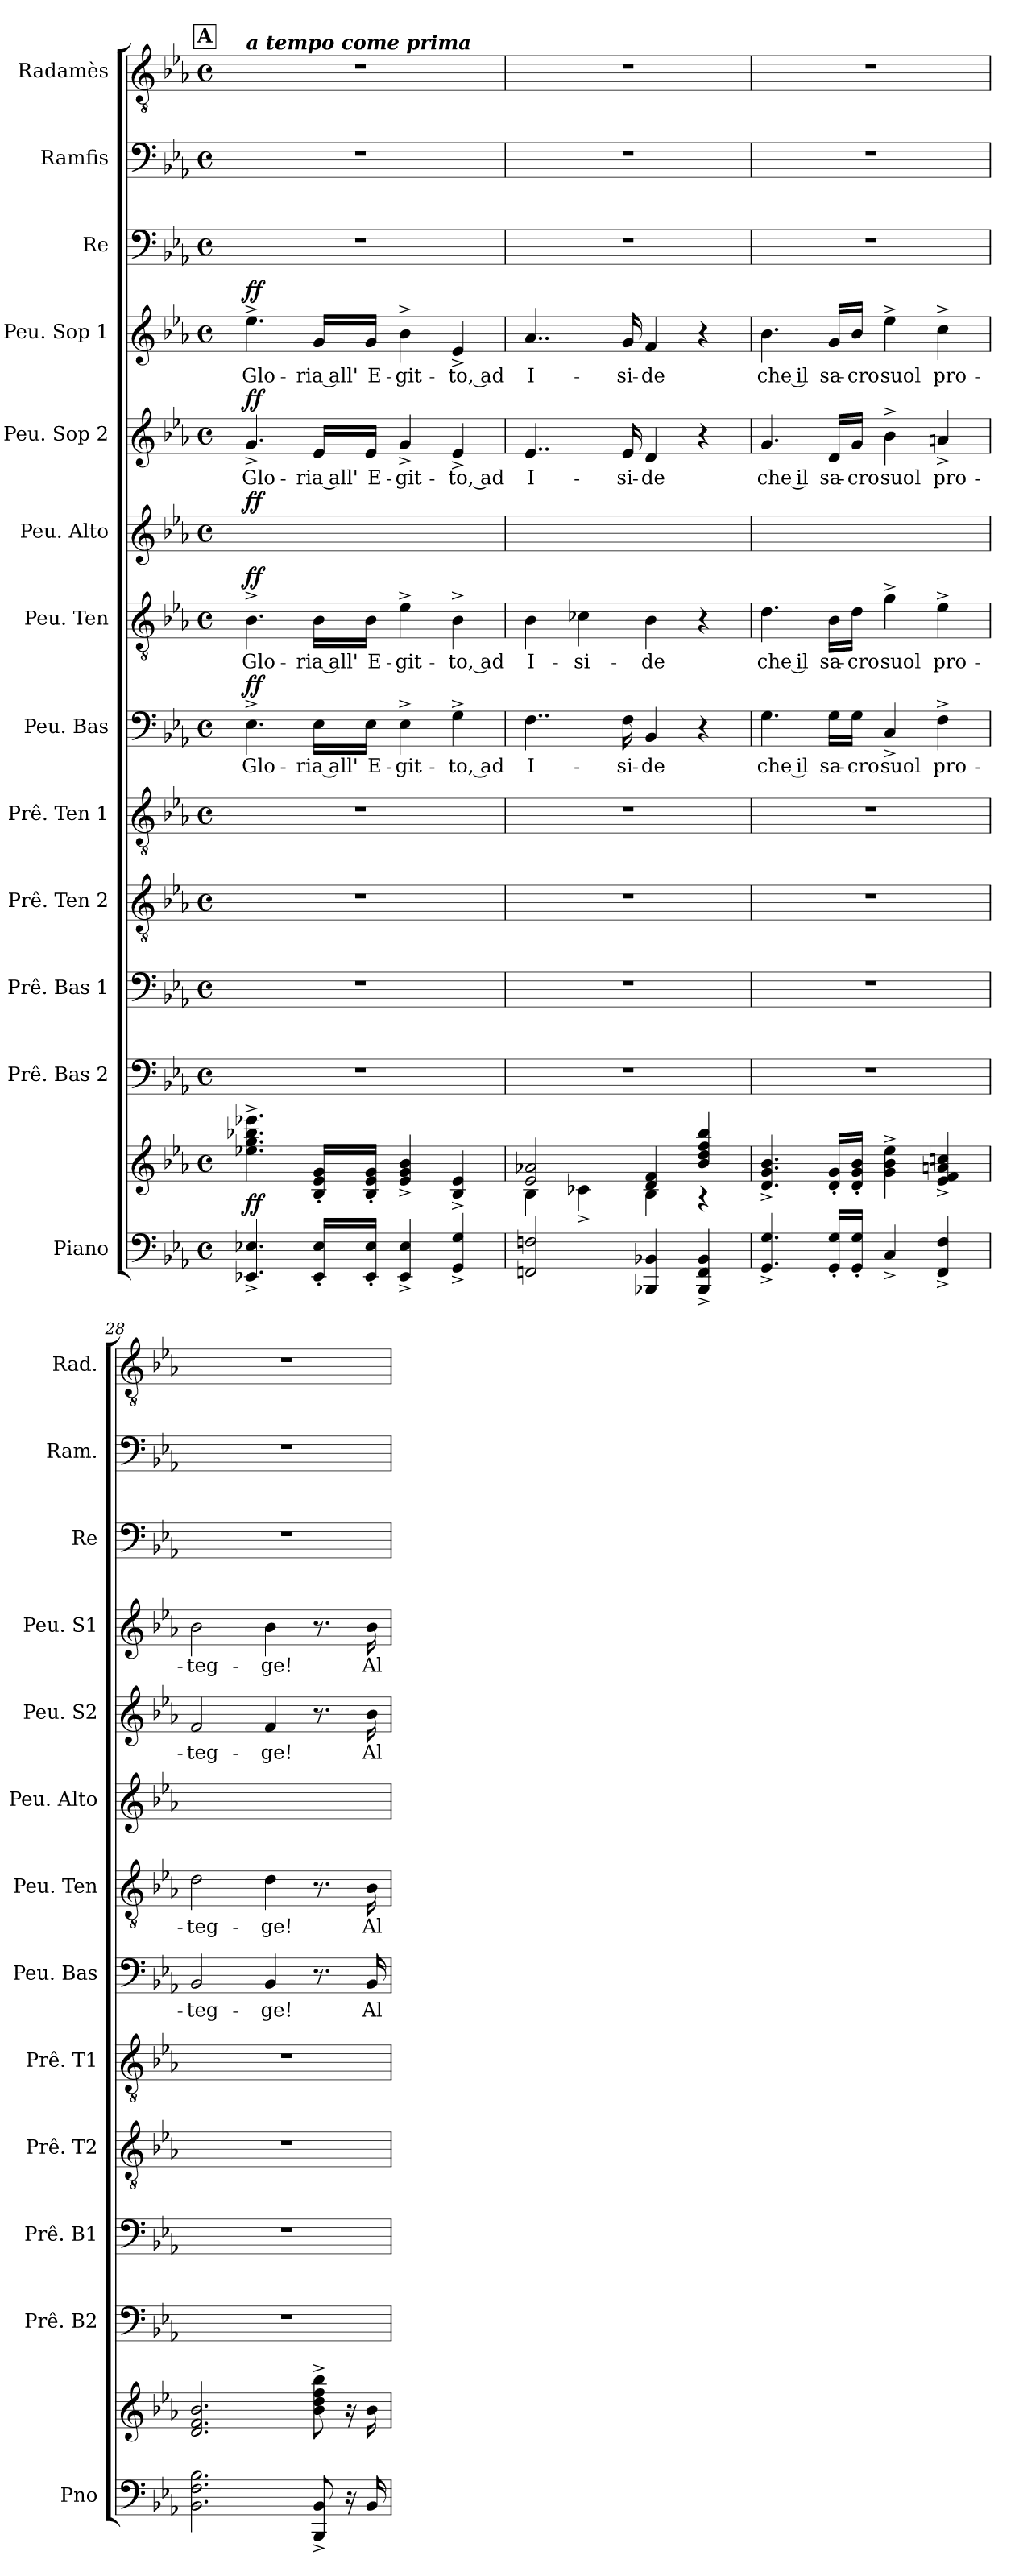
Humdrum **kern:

**kern	**kern	**dynam	**kern	**kern	**kern	**kern	**kern	**text	**dynam	**kern	**text	**dynam	**kern	**dynam	**kern	**text	**dynam	**kern	**text	**dynam	**kern	**kern	**kern
*part13	*part13	*part13	*part12	*part11	*part10	*part9	*part8	*part8	*part8	*part7	*part7	*part7	*part6	*part6	*part5	*part5	*part5	*part4	*part4	*part4	*part3	*part2	*part1
*staff14	*staff13	*staff13/14	*staff12	*staff11	*staff10	*staff9	*staff8	*staff8	*staff8	*staff7	*staff7	*staff7	*staff6	*staff6	*staff5	*staff5	*staff5	*staff4	*staff4	*staff4	*staff3	*staff2	*staff1
*I"Piano	*	*	*I"Prê. Bas 2	*I"Prê. Bas 1	*I"Prê. Ten 2	*I"Prê. Ten 1	*I"Peu. Bas	*	*	*I"Peu. Ten	*	*	*I"Peu. Alto	*	*I"Peu. Sop 2	*	*	*I"Peu. Sop 1	*	*	*I"Re	*I"Ramfis	*I"Radamès
*I'Pno	*	*	*I'Prê. B2	*I'Prê. B1	*I'Prê. T2	*I'Prê. T1	*I'Peu. Bas	*	*	*I'Peu. Ten	*	*	*I'Peu. Alto	*	*I'Peu. S2	*	*	*I'Peu. S1	*	*	*I'Re	*I'Ram.	*I'Rad.
!!LO:LB:g=z
*clefF4	*clefG2	*	*clefF4	*clefF4	*clefGv2	*clefGv2	*clefF4	*	*	*clefGv2	*	*	*clefG2	*	*clefG2	*	*	*clefG2	*	*	*clefF4	*clefF4	*clefGv2
*k[b-e-a-]	*k[b-e-a-]	*	*k[b-e-a-]	*k[b-e-a-]	*k[b-e-a-]	*k[b-e-a-]	*k[b-e-a-]	*	*	*k[b-e-a-]	*	*	*k[b-e-a-]	*	*k[b-e-a-]	*	*	*k[b-e-a-]	*	*	*k[b-e-a-]	*k[b-e-a-]	*k[b-e-a-]
*M4/4	*M4/4	*	*M4/4	*M4/4	*M4/4	*M4/4	*M4/4	*	*	*M4/4	*	*	*M4/4	*	*M4/4	*	*	*M4/4	*	*	*M4/4	*M4/4	*M4/4
*met(c)	*met(c)	*	*met(c)	*met(c)	*met(c)	*met(c)	*met(c)	*	*	*met(c)	*	*	*met(c)	*	*met(c)	*	*	*met(c)	*	*	*met(c)	*met(c)	*met(c)
!!LO:REH:place=s1:a:fs=18:t=A
=25	=25	=25	=25	=25	=25	=25	=25	=25	=25	=25	=25	=25	=25	=25	=25	=25	=25	=25	=25	=25	=25	=25	=25
!	!	!	!	!	!	!	!	!	!	!	!	!	!	!	!	!	!	!	!	!	!	!	!LO:TX:a:Bi:t=a tempo come prima
!	!	!LO:DY:a=2	!	!	!	!	!	!LO:LY:b:color=#AA0000	!LO:DY:a	!	!LO:LY:b:color=#0055FF	!LO:DY:a	!	!LO:DY:a	!	!LO:LY:b:color=#0055FF	!LO:DY:a	!	!LO:LY:b:color=#0055FF	!LO:DY:a	!	!	!
4.EE-X/^ 4.E-X/^	4.ee-X\^ 4.gg\^ 4.bb-X\^ 4.eee-X\^	ff	1r	1r	1r	1r	4.E-^\	Glo-	ff	4.B-^\	Glo-	ff	1ryy	ff	4.g^/	Glo-	ff	4.ee-^\	Glo-	ff	1r	1r	1r
!	!	!	!	!	!	!	!	!LO:LY:b:color=#AA0000	!	!	!LO:LY:b:color=#0055FF	!	!	!	!	!LO:LY:b:color=#0055FF	!	!	!LO:LY:b:color=#0055FF	!	!	!	!
16EE-/' 16E-/'LL	16B-/' 16e-/' 16g/'LL	.	.	.	.	.	16E-\LL	ria all'	.	16B-\LL	ria all'	.	.	.	16e-/LL	ria all'	.	16g/LL	ria all'	.	.	.	.
!	!	!	!	!	!	!	!	!LO:LY:b:color=#AA0000	!	!	!LO:LY:b:color=#0055FF	!	!	!	!	!LO:LY:b:color=#0055FF	!	!	!LO:LY:b:color=#0055FF	!	!	!	!
16EE-/' 16E-/'JJ	16B-/' 16e-/' 16g/'JJ	.	.	.	.	.	16E-\JJ	E-	.	16B-\JJ	E-	.	.	.	16e-/JJ	E-	.	16g/JJ	E-	.	.	.	.
!	!	!	!	!	!	!	!	!LO:LY:b:color=#AA0000	!	!	!LO:LY:b:color=#0055FF	!	!	!	!	!LO:LY:b:color=#0055FF	!	!	!LO:LY:b:color=#0055FF	!	!	!	!
4EE-/^ 4E-/^	4e-/^ 4g/^ 4b-/^	.	.	.	.	.	4E-^\	-git-	.	4e-^\	-git-	.	.	.	4g^/	-git-	.	4b-^\	-git-	.	.	.	.
!	!	!	!	!	!	!	!	!LO:LY:b:color=#AA0000	!	!	!LO:LY:b:color=#0055FF	!	!	!	!	!LO:LY:b:color=#0055FF	!	!	!LO:LY:b:color=#0055FF	!	!	!	!
4GG/^ 4G/^	4B-/^ 4e-/^	.	.	.	.	.	4G^\	to, ad	.	4B-^\	to, ad	.	.	.	4e-^/	to, ad	.	4e-^/	to, ad	.	.	.	.
=26	=26	=26	=26	=26	=26	=26	=26	=26	=26	=26	=26	=26	=26	=26	=26	=26	=26	=26	=26	=26	=26	=26	=26
*	*^	*	*	*	*	*	*	*	*	*	*	*	*	*	*	*	*	*	*	*	*	*	*
!	!	!	!	!	!	!	!	!	!LO:LY:b:color=#AA0000	!	!	!LO:LY:b:color=#0055FF	!	!	!	!	!LO:LY:b:color=#0055FF	!	!	!LO:LY:b:color=#0055FF	!	!	!	!
2FFn/ 2Fn/	2e-/ 2a-X/	4B-\	.	1r	1r	1r	1r	4..F\	I-	.	4B-\	I-	.	1ryy	.	4..e-/	I-	.	4..a-/	I-	.	1r	1r	1r
!	!	!	!	!	!	!	!	!	!	!	!	!LO:LY:b:color=#0055FF	!	!	!	!	!	!	!	!	!	!	!	!
.	.	4c-X^\	.	.	.	.	.	.	.	.	4c-X\	-si-	.	.	.	.	.	.	.	.	.	.	.	.
!	!	!	!	!	!	!	!	!	!LO:LY:b:color=#AA0000	!	!	!	!	!	!	!	!LO:LY:b:color=#0055FF	!	!	!LO:LY:b:color=#0055FF	!	!	!	!
.	.	.	.	.	.	.	.	16F\	-si-	.	.	.	.	.	.	16e-/	-si-	.	16g/	-si-	.	.	.	.
!	!	!	!	!	!	!	!	!	!LO:LY:b:color=#AA0000	!	!	!LO:LY:b:color=#0055FF	!	!	!	!	!LO:LY:b:color=#0055FF	!	!	!LO:LY:b:color=#0055FF	!	!	!	!
4BBB-X/ 4BB-X/	4d/ 4f/	4B-\	.	.	.	.	.	4BB-/	-de	.	4B-\	-de	.	.	.	4d/	-de	.	4f/	-de	.	.	.	.
4BBB-/^ 4FF/^ 4BB-/^	4b-/ 4dd/ 4ff/ 4bb-/	4r	.	.	.	.	.	4r	.	.	4r	.	.	.	.	4r	.	.	4r	.	.	.	.	.
=27	=27	=27	=27	=27	=27	=27	=27	=27	=27	=27	=27	=27	=27	=27	=27	=27	=27	=27	=27	=27	=27	=27	=27	=27
!	!	!	!	!	!	!	!	!	!LO:LY:b:color=#AA0000	!	!	!LO:LY:b:color=#0055FF	!	!	!	!	!LO:LY:b:color=#0055FF	!	!	!LO:LY:b:color=#0055FF	!	!	!	!
*	*v	*v	*	*	*	*	*	*	*	*	*	*	*	*	*	*	*	*	*	*	*	*	*	*
4.GG/^ 4.G/^	4.d/^ 4.g/^ 4.b-/^	.	1r	1r	1r	1r	4.G\	che il	.	4.d\	che il	.	1ryy	.	4.g/	che il	.	4.b-\	che il	.	1r	1r	1r
!	!	!	!	!	!	!	!	!LO:LY:b:color=#AA0000	!	!	!LO:LY:b:color=#0055FF	!	!	!	!	!LO:LY:b:color=#0055FF	!	!	!LO:LY:b:color=#0055FF	!	!	!	!
16GG/' 16G/'LL	16d/' 16g/'LL	.	.	.	.	.	16G\LL	sa-	.	16B-\LL	sa-	.	.	.	16d/LL	sa-	.	16g/LL	sa-	.	.	.	.
!	!	!	!	!	!	!	!	!LO:LY:b:color=#AA0000	!	!	!LO:LY:b:color=#0055FF	!	!	!	!	!LO:LY:b:color=#0055FF	!	!	!LO:LY:b:color=#0055FF	!	!	!	!
16GG/' 16G/'JJ	16d/' 16g/' 16b-/'JJ	.	.	.	.	.	16G\JJ	-cro	.	16d\JJ	-cro	.	.	.	16g/JJ	-cro	.	16b-/JJ	-cro	.	.	.	.
!	!	!	!	!	!	!	!	!LO:LY:b:color=#AA0000	!	!	!LO:LY:b:color=#0055FF	!	!	!	!	!LO:LY:b:color=#0055FF	!	!	!LO:LY:b:color=#0055FF	!	!	!	!
4C^/	4g\^ 4b-\^ 4ee-\^	.	.	.	.	.	4C^/	suol	.	4g^\	suol	.	.	.	4b-^\	suol	.	4ee-^\	suol	.	.	.	.
!	!	!	!	!	!	!	!	!LO:LY:b:color=#AA0000	!	!	!LO:LY:b:color=#0055FF	!	!	!	!	!LO:LY:b:color=#0055FF	!	!	!LO:LY:b:color=#0055FF	!	!	!	!
4FF/^ 4F/^	4e-/^ 4f/^ 4an/^ 4ccn/^	.	.	.	.	.	4F^\	pro-	.	4e-^\	pro-	.	.	.	4an^/	pro-	.	4cc^\	pro-	.	.	.	.
=28	=28	=28	=28	=28	=28	=28	=28	=28	=28	=28	=28	=28	=28	=28	=28	=28	=28	=28	=28	=28	=28	=28	=28
!	!	!	!	!	!	!	!	!LO:LY:b:color=#AA0000	!	!	!LO:LY:b:color=#0055FF	!	!	!	!	!LO:LY:b:color=#0055FF	!	!	!LO:LY:b:color=#0055FF	!	!	!	!
2.BB-\ 2.F\ 2.B-\	2.d/ 2.f/ 2.b-/	.	1r	1r	1r	1r	2BB-/	-teg-	.	2d\	-teg-	.	1ryy	.	2f/	-teg-	.	2b-\	-teg-	.	1r	1r	1r
!	!	!	!	!	!	!	!	!LO:LY:b:color=#AA0000	!	!	!LO:LY:b:color=#0055FF	!	!	!	!	!LO:LY:b:color=#0055FF	!	!	!LO:LY:b:color=#0055FF	!	!	!	!
.	.	.	.	.	.	.	4BB-/	-ge!	.	4d\	-ge!	.	.	.	4f/	-ge!	.	4b-\	-ge!	.	.	.	.
8BBB-/^ 8BB-/^	8b-\^ 8dd\^ 8ff\^ 8bb-\^	.	.	.	.	.	8.r	.	.	8.r	.	.	.	.	8.r	.	.	8.r	.	.	.	.	.
16r	16r	.	.	.	.	.	.	.	.	.	.	.	.	.	.	.	.	.	.	.	.	.	.
!	!	!	!	!	!	!	!	!LO:LY:b:color=#AA0000	!	!	!LO:LY:b:color=#0055FF	!	!	!	!	!LO:LY:b:color=#0055FF	!	!	!LO:LY:b:color=#0055FF	!	!	!	!
16BB-/	16b-\	.	.	.	.	.	16BB-/	Al	.	16B-\	Al	.	.	.	16b-\	Al	.	16b-\	Al	.	.	.	.
=	=	=	=	=	=	=	=	=	=	=	=	=	=	=	=	=	=	=	=	=	=	=	=
*-	*-	*-	*-	*-	*-	*-	*-	*-	*-	*-	*-	*-	*-	*-	*-	*-	*-	*-	*-	*-	*-	*-	*-
